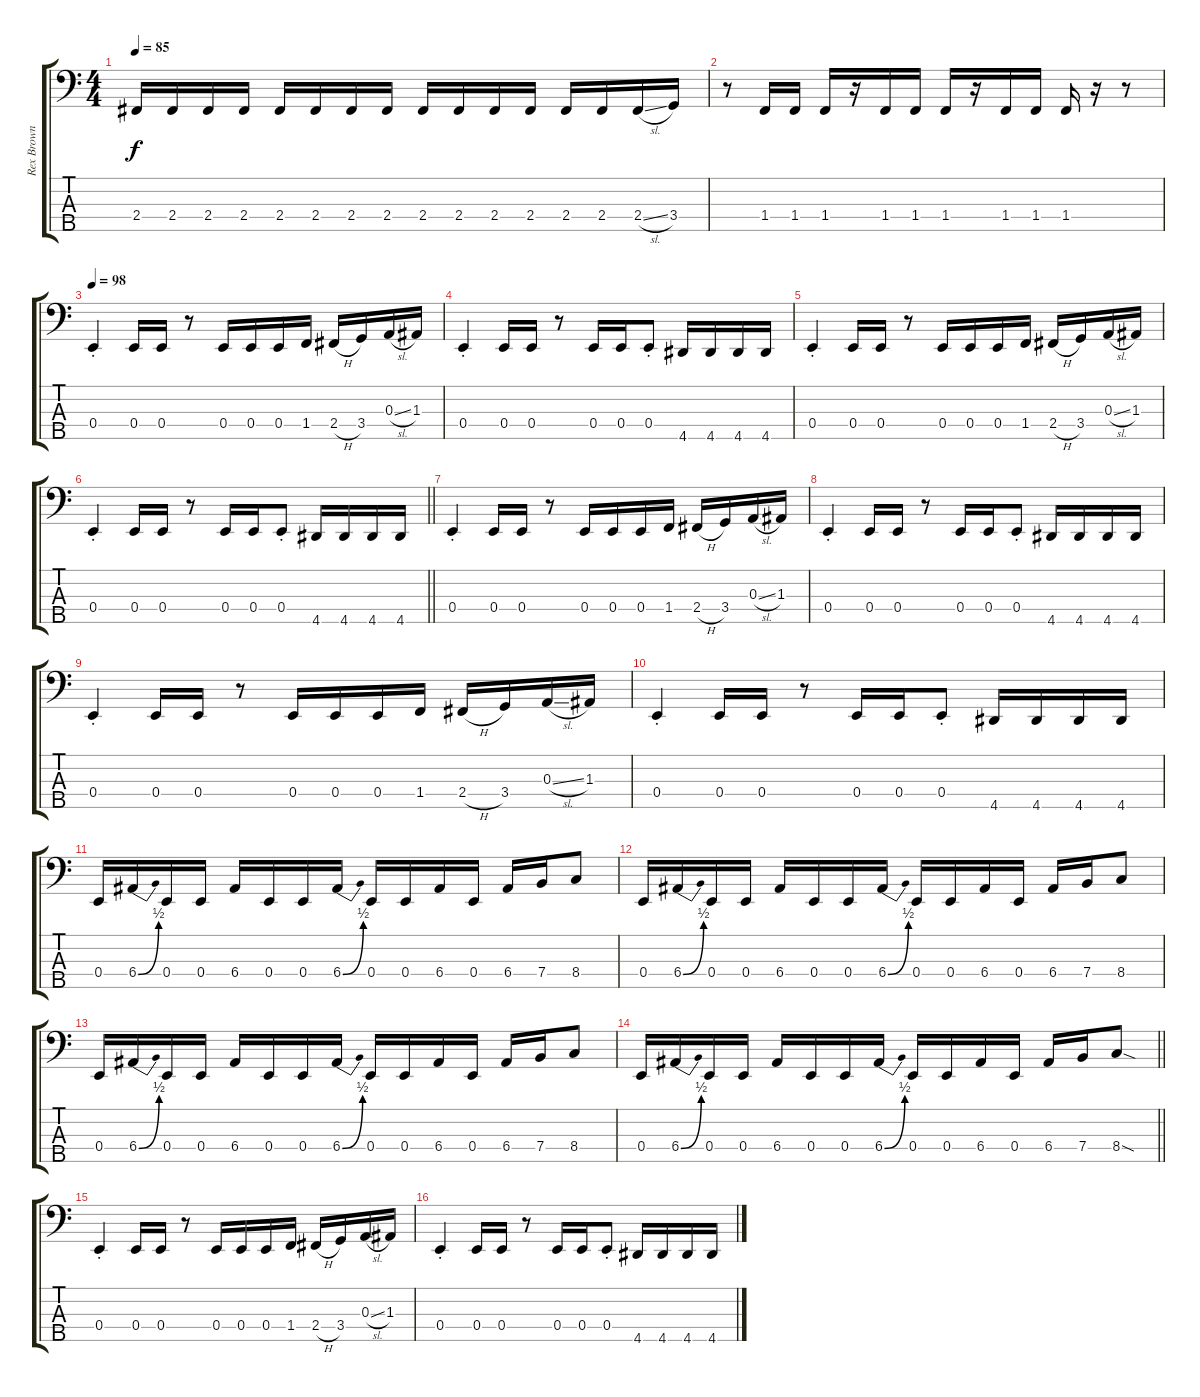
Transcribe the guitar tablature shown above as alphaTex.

\track ("Rex Brown " "Rex Brown ") {instrument electricbasspick}
\staff {score tabs}
\tuning (G2 D2 A1 E1 B0) {hide}
\ts (4 4)
\tempo 85
\clef f4
\ks c
2.4.16{dy f} 2.4.16 2.4.16 2.4.16 2.4.16 2.4.16 2.4.16 2.4.16 2.4.16 2.4.16 2.4.16 2.4.16 2.4.16 2.4.16 2.4{sl}.16 3.4.16 |
r.8 1.4.16 1.4.16 1.4.16 r.16 1.4.16 1.4.16 1.4.16 r.16 1.4.16 1.4.16 1.4.16 r.16 r.8 |
\tempo 98
0.4{st}.4 0.4.16 0.4.16 r.8 0.4.16 0.4.16 0.4.16 1.4.16 2.4{h}.16 3.4.16 0.3{sl}.16 1.3.16 |
0.4{st}.4 0.4.16 0.4.16 r.8 0.4.16 0.4.16 0.4{st}.8 4.5.16 4.5.16 4.5.16 4.5.16 |
0.4{st}.4 0.4.16 0.4.16 r.8 0.4.16 0.4.16 0.4.16 1.4.16 2.4{h}.16 3.4.16 0.3{sl}.16 1.3.16 |
\barLineRight lightlight
0.4{st}.4 0.4.16 0.4.16 r.8 0.4.16 0.4.16 0.4{st}.8 4.5.16 4.5.16 4.5.16 4.5.16 |
0.4{st}.4 0.4.16 0.4.16 r.8 0.4.16 0.4.16 0.4.16 1.4.16 2.4{h}.16 3.4.16 0.3{sl}.16 1.3.16 |
0.4{st}.4 0.4.16 0.4.16 r.8 0.4.16 0.4.16 0.4{st}.8 4.5.16 4.5.16 4.5.16 4.5.16 |
0.4{st}.4 0.4.16 0.4.16 r.8 0.4.16 0.4.16 0.4.16 1.4.16 2.4{h}.16 3.4.16 0.3{sl}.16 1.3.16 |
0.4{st}.4 0.4.16 0.4.16 r.8 0.4.16 0.4.16 0.4{st}.8 4.5.16 4.5.16 4.5.16 4.5.16 |
0.4.16 6.4{be (bend 0 0 60 2)}.16 0.4.16 0.4.16 6.4.16 0.4.16 0.4.16 6.4{be (bend 0 0 60 2)}.16 0.4.16 0.4.16 6.4.16 0.4.16 6.4.16 7.4.16 8.4.8 |
0.4.16 6.4{be (bend 0 0 60 2)}.16 0.4.16 0.4.16 6.4.16 0.4.16 0.4.16 6.4{be (bend 0 0 60 2)}.16 0.4.16 0.4.16 6.4.16 0.4.16 6.4.16 7.4.16 8.4.8 |
0.4.16 6.4{be (bend 0 0 60 2)}.16 0.4.16 0.4.16 6.4.16 0.4.16 0.4.16 6.4{be (bend 0 0 60 2)}.16 0.4.16 0.4.16 6.4.16 0.4.16 6.4.16 7.4.16 8.4.8 |
\barLineRight lightlight
0.4.16 6.4{be (bend 0 0 60 2)}.16 0.4.16 0.4.16 6.4.16 0.4.16 0.4.16 6.4{be (bend 0 0 60 2)}.16 0.4.16 0.4.16 6.4.16 0.4.16 6.4.16 7.4.16 8.4{sod}.8 |
0.4{st}.4 0.4.16 0.4.16 r.8 0.4.16 0.4.16 0.4.16 1.4.16 2.4{h}.16 3.4.16 0.3{sl}.16 1.3.16 |
0.4{st}.4 0.4.16 0.4.16 r.8 0.4.16 0.4.16 0.4{st}.8 4.5.16 4.5.16 4.5.16 4.5.16
